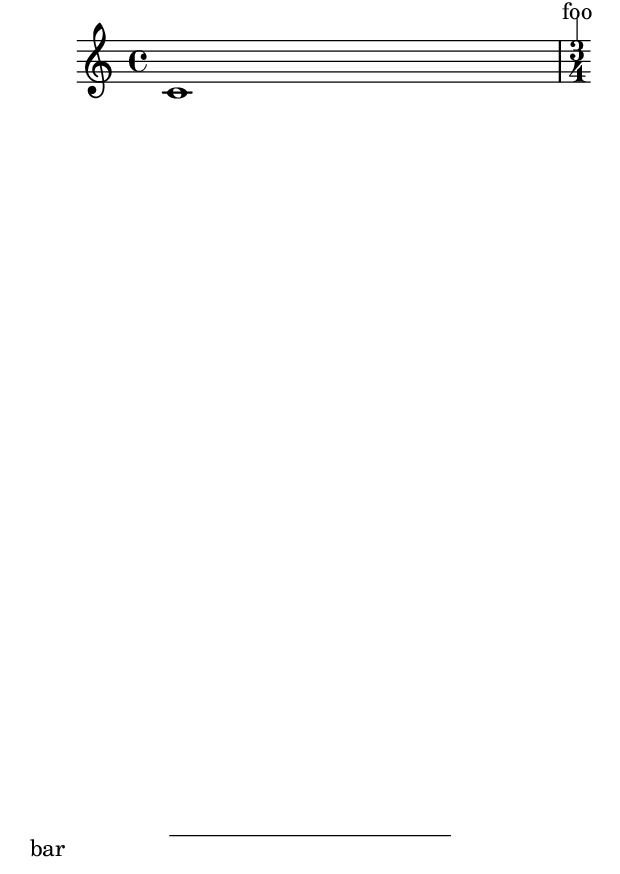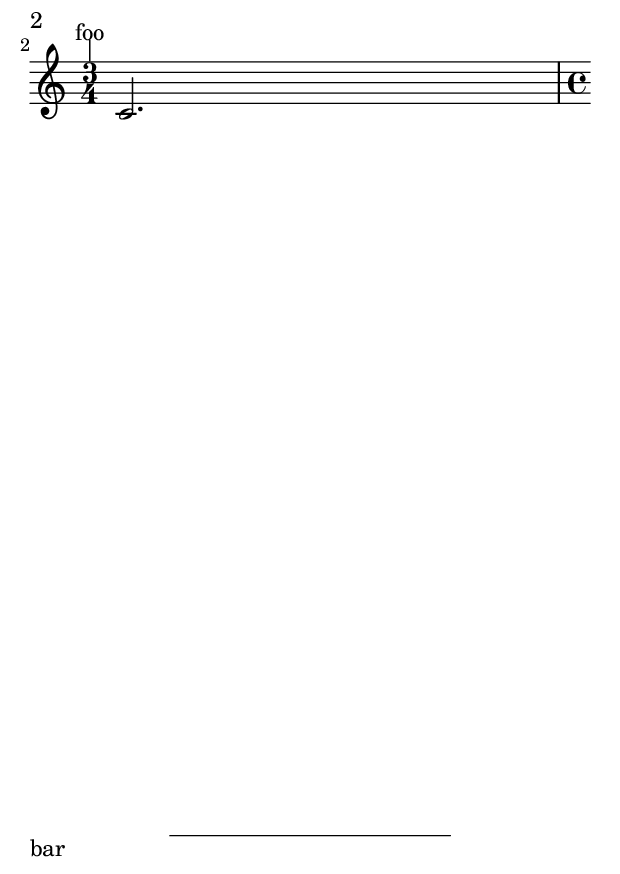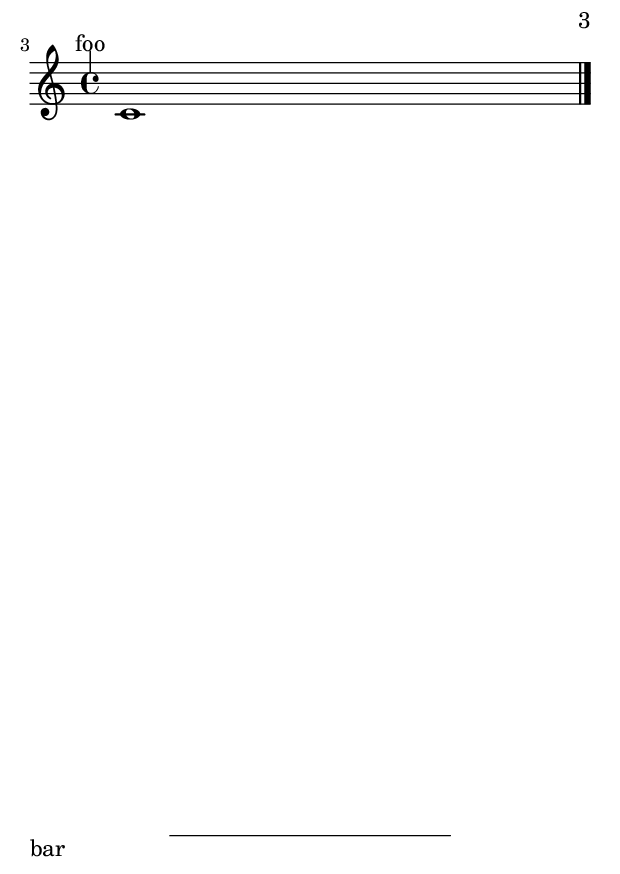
\version "2.14.0"
\header {
  texidoc = "With grobs that have break visibility, footnotes will
automatically print to the first line of the break.  This behavior
can be overrided."
}

#(set-default-paper-size "a6")

\book {

\new Staff \with { \consists "Footnote_engraver" }
{
  \relative c' {
    c1
    \footnoteGrob #'TimeSignature #'(0 . 2) "foo" "bar"
    \time 3/4
    \break \pageBreak
    c2.
    \once \override Staff . FootnoteItem #'break-visibility = ##(#f #f #t)
    \footnoteGrob #'TimeSignature #'(0 . 2) "foo" "bar"
    \time 4/4
    \break \pageBreak
    c1 \bar "|."
}}}
